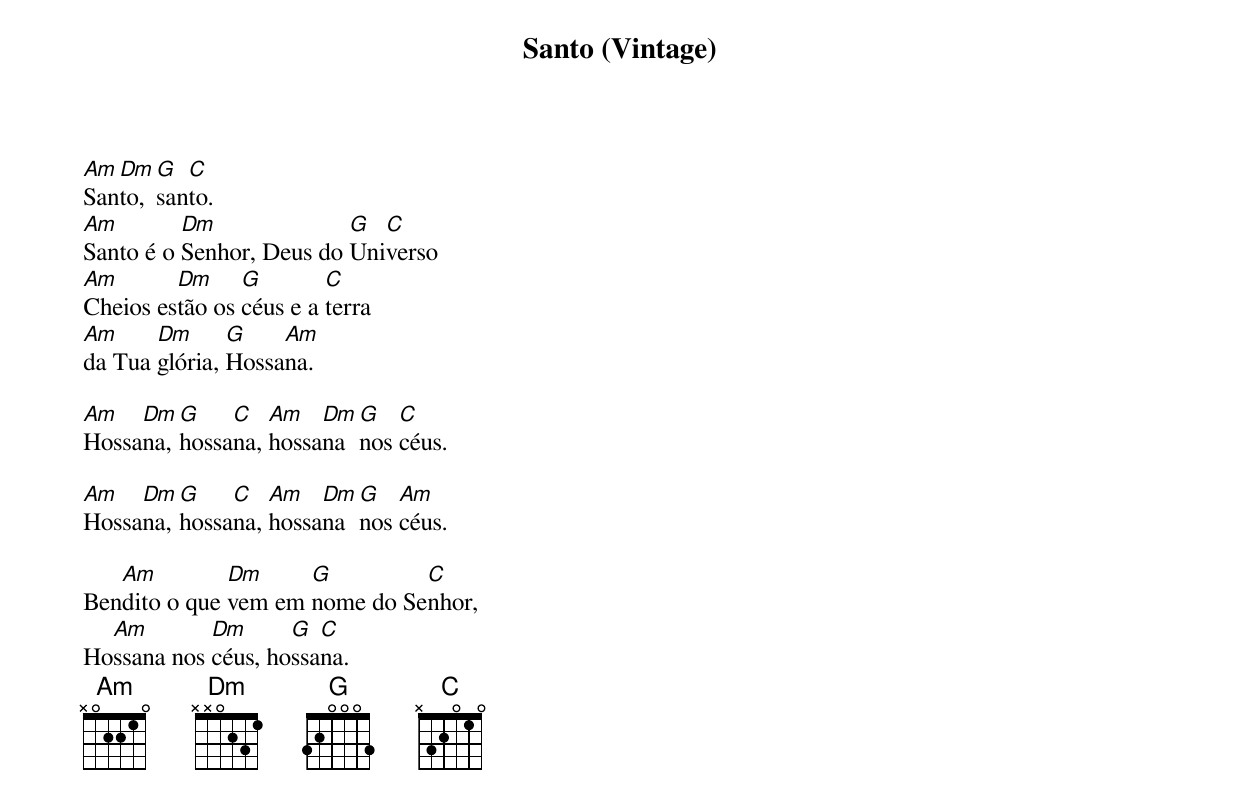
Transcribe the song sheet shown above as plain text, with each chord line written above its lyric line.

Santo (Vintage)

Am Dm  G  C
Santo, santo.
Am        Dm              G  C
Santo é o Senhor, Deus do Universo
Am       Dm     G        C
Cheios estão os céus e a terra
Am     Dm      G    Am
da Tua glória, Hossana.

Am   Dm  G    C   Am   Dm G   C
Hossana, hossana, hossana nos céus.

Am   Dm  G    C   Am   Dm G   Am
Hossana, hossana, hossana nos céus.

   Am         Dm     G         C
Bendito o que vem em nome do Senhor,
  Am        Dm      G  C
Hossana nos céus, hossana.
